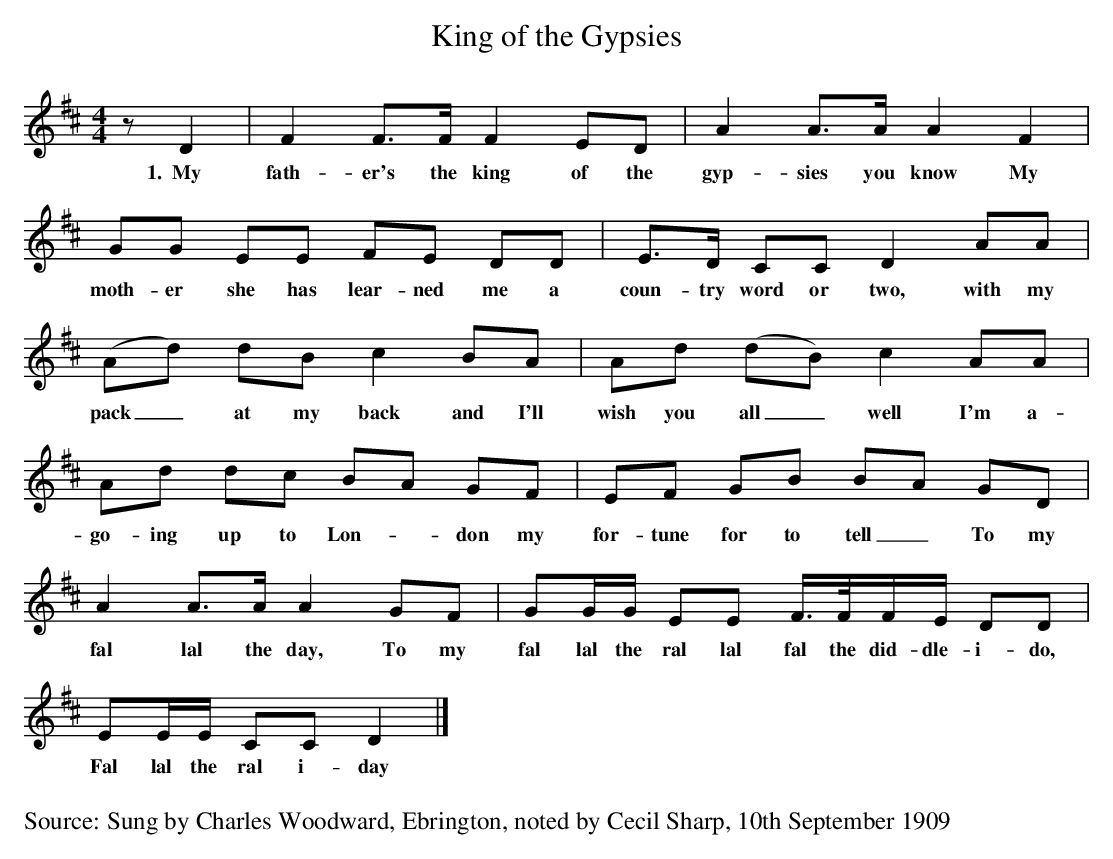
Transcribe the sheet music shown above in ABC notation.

X:1
T:King of the Gypsies
M: 4/4
L: 1/8
K: D
zD2 | F2F>FF2ED |  A2A>AA2F2 |
w:1.~~My fath-er's the king of the gyp-sies you know My
GG EE FE DD | E>D CC D2AA |
w:moth-er she has lear-ned me a coun-try word or two, with my
(A-d) dBc2BA | Ad (d-B)c2AA |
w:pack_ at my back and I'll wish you all_ well I'm a-
Ad dc B-A GF | EF GB B-A GD |
w:go-ing up to Lon--don my for-tune for to tell_ To my
A2A>AA2GF | GG/G/  EE F/>F/F/E/ DD |
w:fal lal the day, To my fal lal the ral lal fal the did-dle-i-do,
EE/E/ CCD2 |]
w:Fal lal the ral i-day
w:
w:
W:
